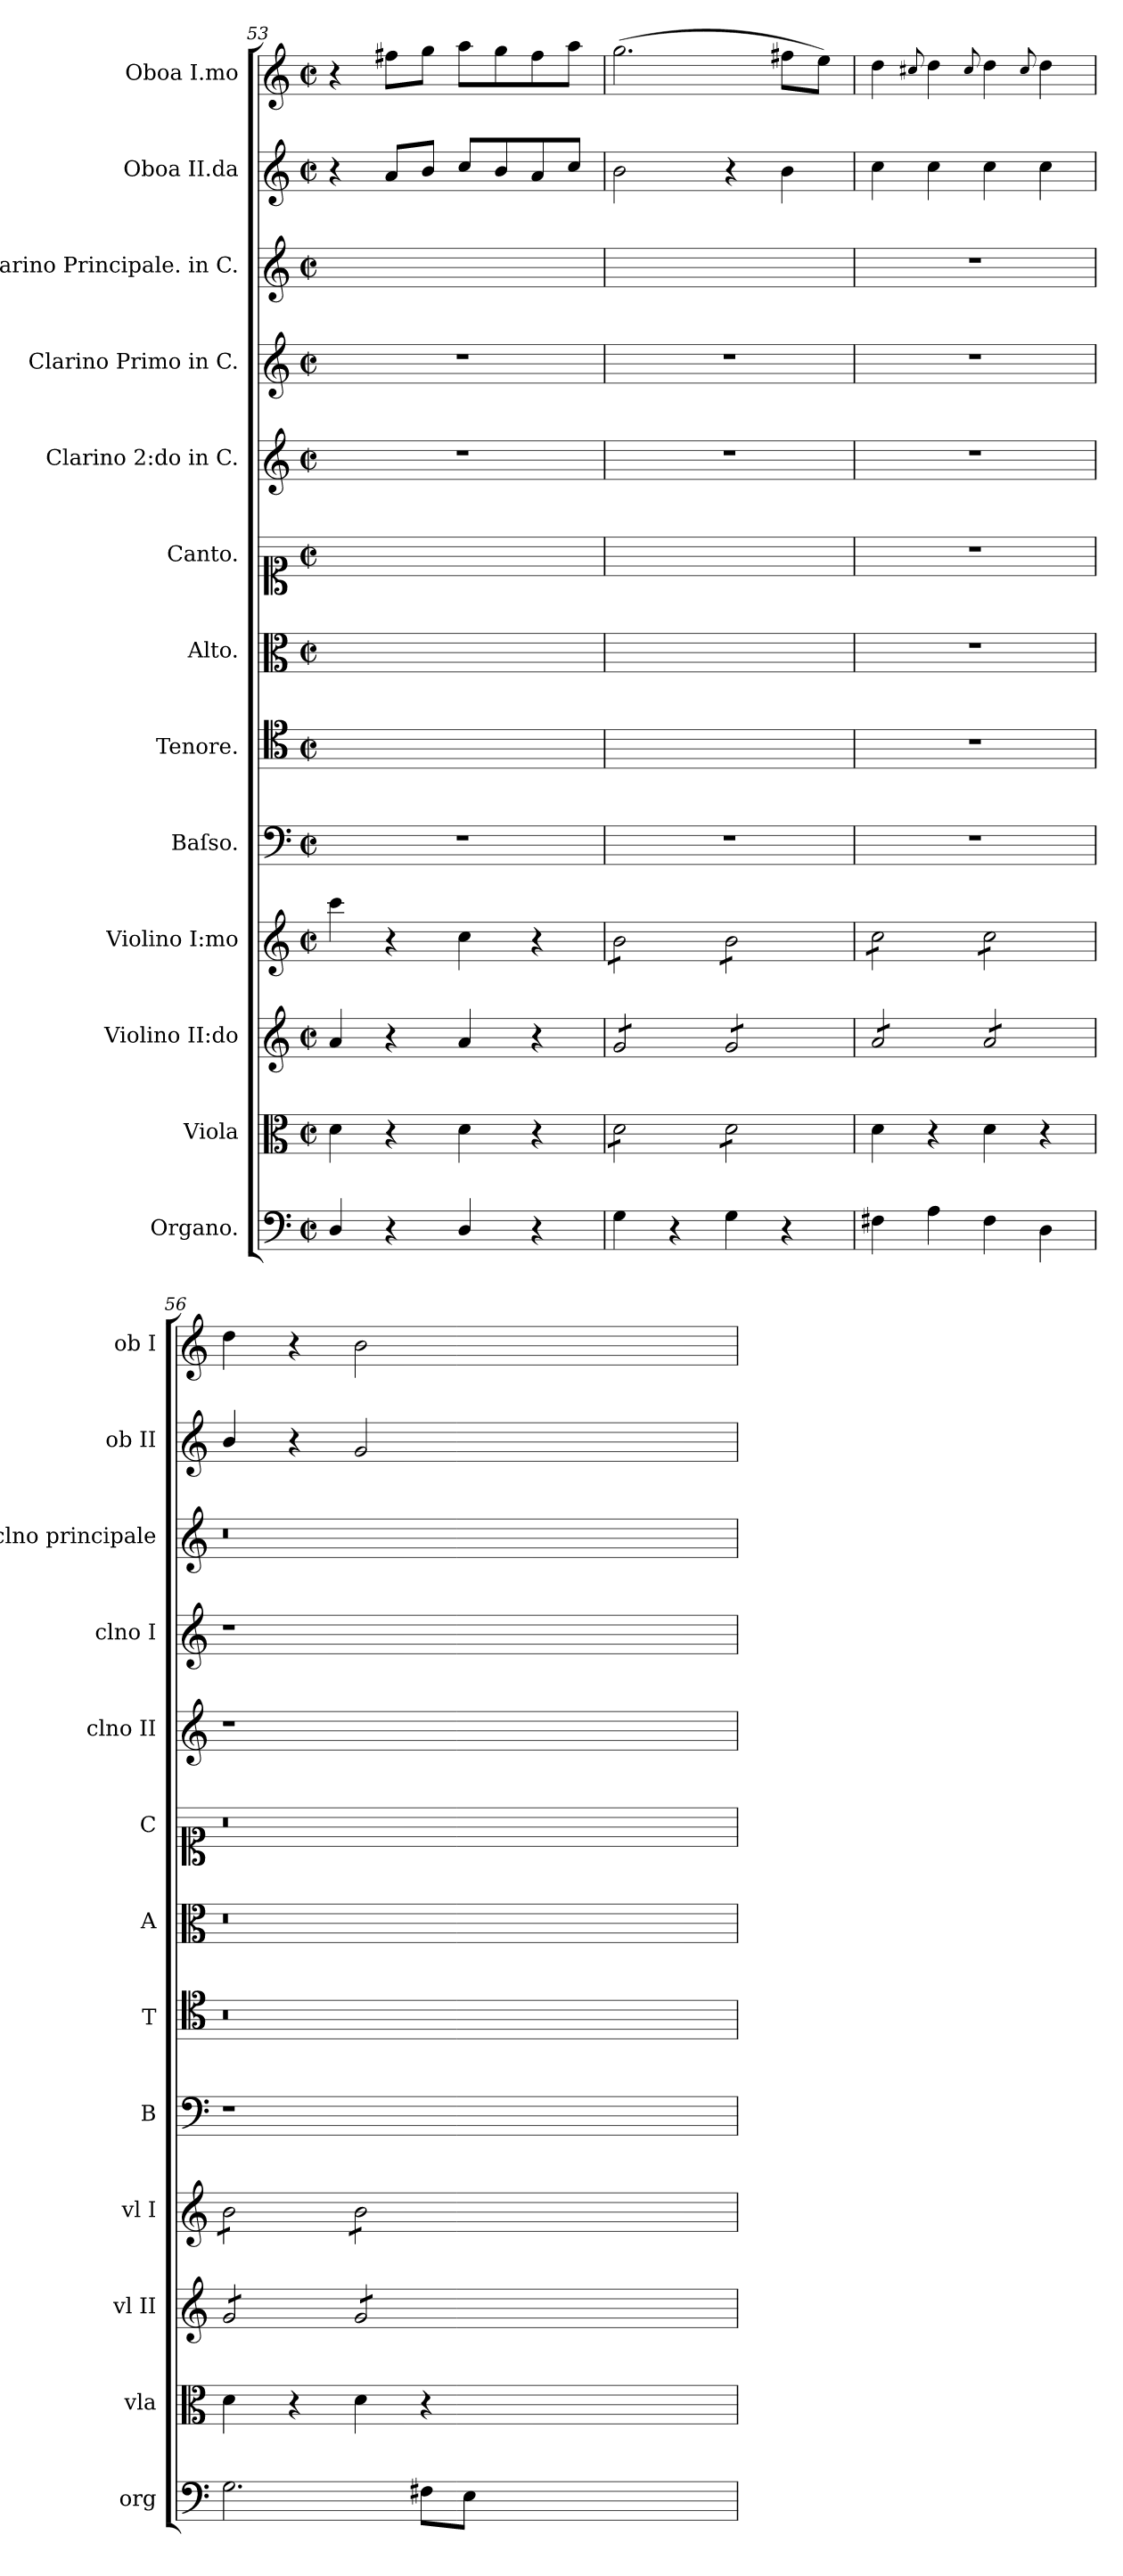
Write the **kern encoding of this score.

**kern	**kern	**kern	**kern	**dynam	**kern	**kern	**kern	**kern	**kern	**kern	**kern	**kern	**kern
*part13	*part12	*part11	*part10	*part10	*part9	*part8	*part7	*part6	*part5	*part4	*part3	*part2	*part1
*staff13	*staff12	*staff11	*staff10	*staff10	*staff9	*staff8	*staff7	*staff6	*staff5	*staff4	*staff3	*staff2	*staff1
*I"Organo.	*I"Viola	*I"Violino II:do	*I"Violino I:mo	*	*I"Baſso.	*I"Tenore.	*I"Alto.	*I"Canto.	*I"Clarino 2:do in C.	*I"Clarino Primo in C.	*I"Clarino Principale. in C.	*I"Oboa II.da	*I"Oboa I.mo
*I'org	*I'vla	*I'vl II	*I'vl I	*	*I'B	*I'T	*I'A	*I'C	*I'clno II	*I'clno I	*I'clno principale	*I'ob II	*I'ob I
*clefF4	*clefC3	*clefG2	*clefG2	*	*clefF4	*clefC4	*clefC3	*clefC1	*clefG2	*clefG2	*clefG2	*clefG2	*clefG2
*k[]	*k[]	*k[]	*k[]	*	*k[]	*k[]	*k[]	*k[]	*k[]	*k[]	*k[]	*k[]	*k[]
*M2/2	*M2/2	*M2/2	*M2/2	*	*M2/2	*M2/2	*M2/2	*M2/2	*M2/2	*M2/2	*M2/2	*M2/2	*M2/2
*met(c|)	*met(c|)	*met(c|)	*met(c|)	*	*met(c|)	*met(c|)	*met(c|)	*met(c|)	*met(c|)	*met(c|)	*met(c|)	*met(c|)	*met(c|)
=53	=53	=53	=53	=53	=53	=53	=53	=53	=53	=53	=53	=53	=53
!	!	!	!	!LO:DY:b	!	!	!	!	!	!	!	!	!
4D/	4d\	4a/	4ccc\	po&colon;	1r	1ryy	1ryy	1ryy	1r	1r	1ryy	4r	4r
4r	4r	4r	4r	.	.	.	.	.	.	.	.	8a/L	8ff#X\L
.	.	.	.	.	.	.	.	.	.	.	.	8b/J	8gg\J
4D/	4d\	4a/	4cc\	.	.	.	.	.	.	.	.	8cc/L	8aa\L
.	.	.	.	.	.	.	.	.	.	.	.	8b/	8gg\
4r	4r	4r	4r	.	.	.	.	.	.	.	.	8a/	8ff#\
.	.	.	.	.	.	.	.	.	.	.	.	8cc/J	8aa\J
=54	=54	=54	=54	=54	=54	=54	=54	=54	=54	=54	=54	=54	=54
*	*tremolo	*	*	*	*	*	*	*	*	*	*	*	*
*	*	*tremolo	*	*	*	*	*	*	*	*	*	*	*
*	*	*	*tremolo	*	*	*	*	*	*	*	*	*	*
4G\	8d\L	8g/L	8b\L	.	1r	1ryy	1ryy	1ryy	1r	1r	1ryy	2b\	(2.gg\
.	8d\	8g/	8b\	.	.	.	.	.	.	.	.	.	.
4r	8d\	8g/	8b\	.	.	.	.	.	.	.	.	.	.
.	8d\J	8g/J	8b\J	.	.	.	.	.	.	.	.	.	.
4G\	8d\L	8g/L	8b\L	.	.	.	.	.	.	.	.	4r	.
.	8d\	8g/	8b\	.	.	.	.	.	.	.	.	.	.
4r	8d\	8g/	8b\	.	.	.	.	.	.	.	.	4b\	8ff#X\L
.	8d\J	8g/J	8b\J	.	.	.	.	.	.	.	.	.	8ee\J)
*	*Xtremolo	*	*	*	*	*	*	*	*	*	*	*	*
=55	=55	=55	=55	=55	=55	=55	=55	=55	=55	=55	=55	=55	=55
4F#X\	4d\	8a/L	8cc\L	.	1r	1r	1r	1r	1r	1r	1r	4cc\	4dd\
.	.	8a/	8cc\	.	.	.	.	.	.	.	.	.	.
.	.	.	.	.	.	.	.	.	.	.	.	.	8qqcc#X/
4A\	4r	8a/	8cc\	.	.	.	.	.	.	.	.	4cc\	4dd\
.	.	8a/J	8cc\J	.	.	.	.	.	.	.	.	.	.
.	.	.	.	.	.	.	.	.	.	.	.	.	8qqcc#/
4F#\	4d\	8a/L	8cc\L	.	.	.	.	.	.	.	.	4cc\	4dd\
.	.	8a/	8cc\	.	.	.	.	.	.	.	.	.	.
.	.	.	.	.	.	.	.	.	.	.	.	.	8qqcc#/
4D\	4r	8a/	8cc\	.	.	.	.	.	.	.	.	4cc\	4dd\
.	.	8a/J	8cc\J	.	.	.	.	.	.	.	.	.	.
=56	=56	=56	=56	=56	=56	=56	=56	=56	=56	=56	=56	=56	=56
2.G\	4d\	8g/L	8b\L	.	1r	0.r	0.r	0.r	1r	1r	0.r	4b/	4dd\
.	.	8g/	8b\	.	.	.	.	.	.	.	.	.	.
.	4r	8g/	8b\	.	.	.	.	.	.	.	.	4r	4r
.	.	8g/J	8b\J	.	.	.	.	.	.	.	.	.	.
.	4d\	8g/L	8b\L	.	.	.	.	.	.	.	.	2g/	2b\
.	.	8g/	8b\	.	.	.	.	.	.	.	.	.	.
8F#X\L	4r	8g/	8b\	.	.	.	.	.	.	.	.	.	.
8E\J	.	8g/J	8b\J	.	.	.	.	.	.	.	.	.	.
*	*	*	*Xtremolo	*	*	*	*	*	*	*	*	*	*
*	*	*Xtremolo	*	*	*	*	*	*	*	*	*	*	*
0ryy	0ryy	0ryy	0ryy	.	0ryy	.	.	.	0ryy	0ryy	.	0ryy	0ryy
=	=	=	=	=	=	=	=	=	=	=	=	=	=
*-	*-	*-	*-	*-	*-	*-	*-	*-	*-	*-	*-	*-	*-
